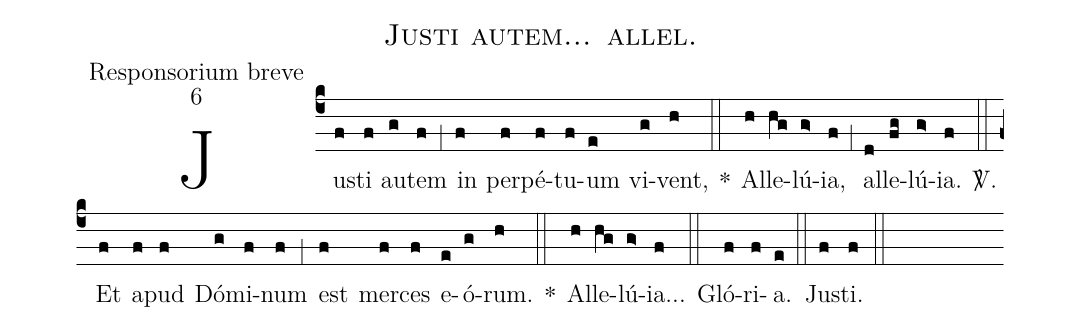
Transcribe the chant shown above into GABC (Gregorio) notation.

name:Justi autem... allel.;
office-part:Responsorium breve;
mode:6;
%%
(c4) Ju(f)sti(f) au(g)tem(f) (;1) in(f) per(f)pé(f)tu(f)um(e) vi(g)vent,(h) *(::) Al(h)le(hg)lú(g>)ia,(f) (;1) al(d)le(fg)lú(g>)ia.(f) <sp>V/</sp>.(::) Et(f) a(f)pud(f) Dó(g)mi(f)num(f) (;1) est(f) mer(f)ces(f) e(e)ó(g)rum.(h) *(::) Al(h)le(hg)lú(g>)ia...(f) (::) Gló(f)ri(f)a.(e) (::) Ju(f)sti.(f) (::)
